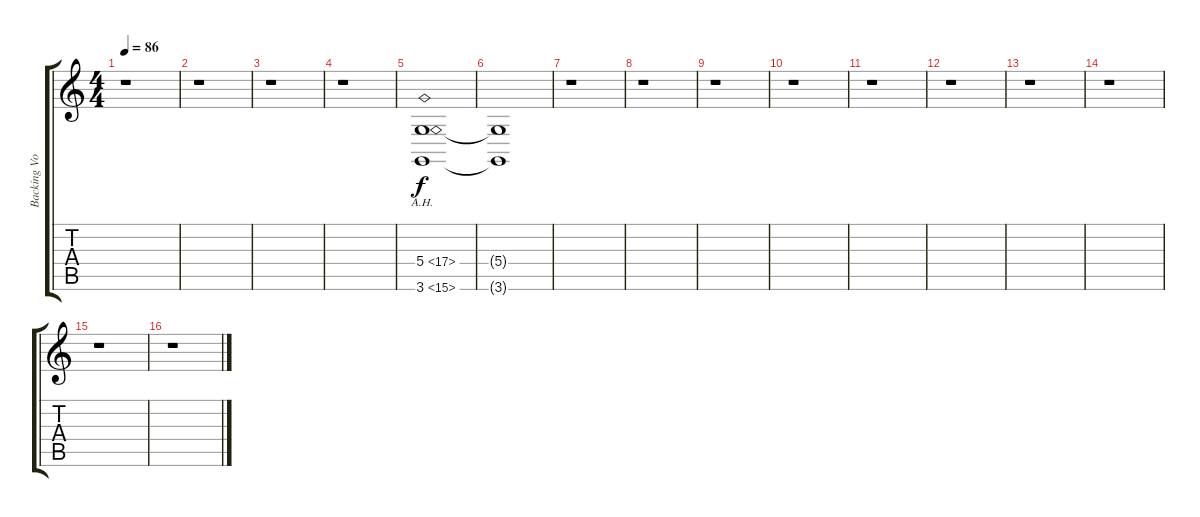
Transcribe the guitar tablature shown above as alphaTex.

\track ("Backing Vocals" "Backing Vo") {instrument synthvoice}
\staff {score tabs}
\tuning (E4 B3 G3 D3 A2 E2) {hide}
\ts (4 4)
\tempo 86
\clef g2
\ks c
r.1{dy f} |
r.1 |
r.1 |
r.1 |
(5.4{ah 12} 3.6{ah 12}).1 |
(5.4{t} 3.6{t}).1 |
r.1 |
r.1 |
r.1 |
r.1 |
r.1 |
r.1 |
r.1 |
r.1 |
r.1 |
r.1
